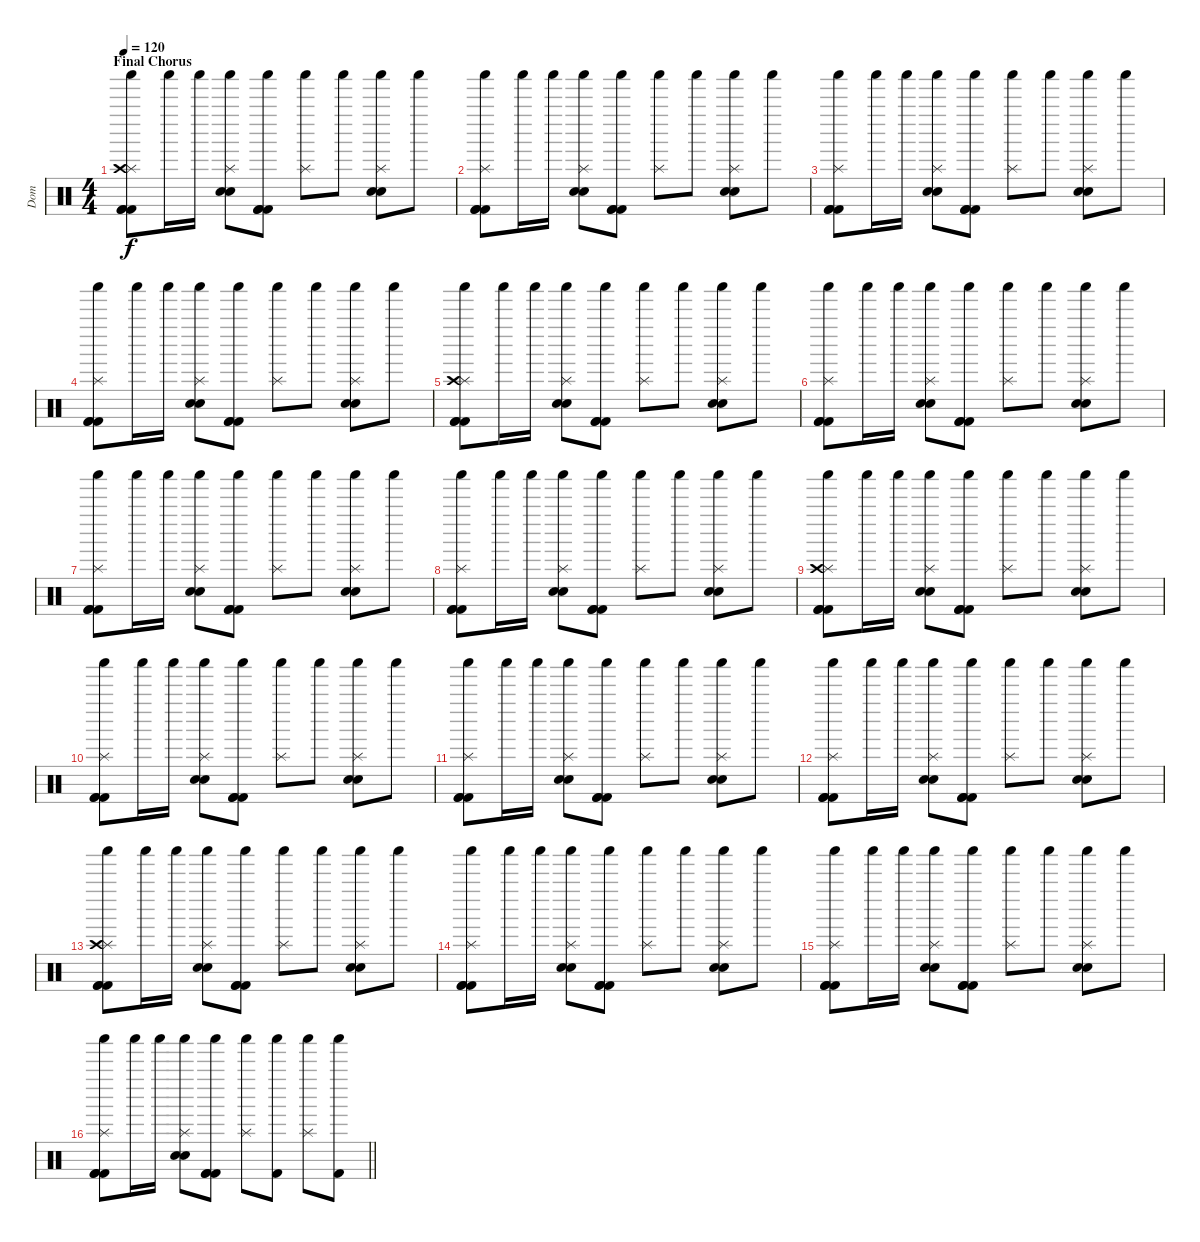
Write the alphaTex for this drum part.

\track ("Dom" "Dom") {instrument percussion}
\staff {score}
\articulation defaults
\ts (4 4)
\section ("" "Final Chorus")
\tempo 120
\clef neutral
\ks c
("Shaker (hit)" "Splash (hit)" "Crash high (hit)" "Kick (hit) 2" "Kick (hit) 2" "Kick (hit) 2").8{dy f} "Shaker (hit)".16 "Shaker (hit)".16 ("Shaker (hit)" "Electric Snare (hit)" "Electric Snare (hit)" "Splash (hit)").8 ("Shaker (hit)" "Kick (hit) 2" "Kick (hit) 2" "Kick (hit) 2").8 ("Shaker (hit)" "Splash (hit)").8 "Shaker (hit)".8 ("Shaker (hit)" "Electric Snare (hit)" "Electric Snare (hit)" "Splash (hit)").8 "Shaker (hit)".8 |
("Shaker (hit)" "Splash (hit)" "Kick (hit) 2" "Kick (hit) 2" "Kick (hit) 2").8 "Shaker (hit)".16 "Shaker (hit)".16 ("Shaker (hit)" "Electric Snare (hit)" "Electric Snare (hit)" "Splash (hit)").8 ("Shaker (hit)" "Kick (hit) 2" "Kick (hit) 2" "Kick (hit) 2").8 ("Shaker (hit)" "Splash (hit)").8 "Shaker (hit)".8 ("Shaker (hit)" "Electric Snare (hit)" "Electric Snare (hit)" "Splash (hit)").8 "Shaker (hit)".8 |
("Shaker (hit)" "Splash (hit)" "Kick (hit) 2" "Kick (hit) 2" "Kick (hit) 2").8 "Shaker (hit)".16 "Shaker (hit)".16 ("Shaker (hit)" "Electric Snare (hit)" "Electric Snare (hit)" "Splash (hit)").8 ("Shaker (hit)" "Kick (hit) 2" "Kick (hit) 2" "Kick (hit) 2").8 ("Shaker (hit)" "Splash (hit)").8 "Shaker (hit)".8 ("Shaker (hit)" "Electric Snare (hit)" "Electric Snare (hit)" "Splash (hit)").8 "Shaker (hit)".8 |
("Shaker (hit)" "Splash (hit)" "Kick (hit) 2" "Kick (hit) 2" "Kick (hit) 2").8 "Shaker (hit)".16 "Shaker (hit)".16 ("Shaker (hit)" "Electric Snare (hit)" "Electric Snare (hit)" "Splash (hit)").8 ("Shaker (hit)" "Kick (hit) 2" "Kick (hit) 2" "Kick (hit) 2").8 ("Shaker (hit)" "Splash (hit)").8 "Shaker (hit)".8 ("Shaker (hit)" "Electric Snare (hit)" "Electric Snare (hit)" "Splash (hit)").8 "Shaker (hit)".8 |
("Shaker (hit)" "Splash (hit)" "Crash high (hit)" "Kick (hit) 2" "Kick (hit) 2" "Kick (hit) 2").8 "Shaker (hit)".16 "Shaker (hit)".16 ("Shaker (hit)" "Electric Snare (hit)" "Electric Snare (hit)" "Splash (hit)").8 ("Shaker (hit)" "Kick (hit) 2" "Kick (hit) 2" "Kick (hit) 2").8 ("Shaker (hit)" "Splash (hit)").8 "Shaker (hit)".8 ("Shaker (hit)" "Electric Snare (hit)" "Electric Snare (hit)" "Splash (hit)").8 "Shaker (hit)".8 |
("Shaker (hit)" "Splash (hit)" "Kick (hit) 2" "Kick (hit) 2" "Kick (hit) 2").8 "Shaker (hit)".16 "Shaker (hit)".16 ("Shaker (hit)" "Electric Snare (hit)" "Electric Snare (hit)" "Splash (hit)").8 ("Shaker (hit)" "Kick (hit) 2" "Kick (hit) 2" "Kick (hit) 2").8 ("Shaker (hit)" "Splash (hit)").8 "Shaker (hit)".8 ("Shaker (hit)" "Electric Snare (hit)" "Electric Snare (hit)" "Splash (hit)").8 "Shaker (hit)".8 |
("Shaker (hit)" "Splash (hit)" "Kick (hit) 2" "Kick (hit) 2" "Kick (hit) 2").8 "Shaker (hit)".16 "Shaker (hit)".16 ("Shaker (hit)" "Electric Snare (hit)" "Electric Snare (hit)" "Splash (hit)").8 ("Shaker (hit)" "Kick (hit) 2" "Kick (hit) 2" "Kick (hit) 2").8 ("Shaker (hit)" "Splash (hit)").8 "Shaker (hit)".8 ("Shaker (hit)" "Electric Snare (hit)" "Electric Snare (hit)" "Splash (hit)").8 "Shaker (hit)".8 |
("Shaker (hit)" "Splash (hit)" "Kick (hit) 2" "Kick (hit) 2" "Kick (hit) 2").8 "Shaker (hit)".16 "Shaker (hit)".16 ("Shaker (hit)" "Electric Snare (hit)" "Electric Snare (hit)" "Splash (hit)").8 ("Shaker (hit)" "Kick (hit) 2" "Kick (hit) 2" "Kick (hit) 2").8 ("Shaker (hit)" "Splash (hit)").8 "Shaker (hit)".8 ("Shaker (hit)" "Electric Snare (hit)" "Electric Snare (hit)" "Splash (hit)").8 "Shaker (hit)".8 |
("Shaker (hit)" "Splash (hit)" "Crash high (hit)" "Kick (hit) 2" "Kick (hit) 2" "Kick (hit) 2").8 "Shaker (hit)".16 "Shaker (hit)".16 ("Shaker (hit)" "Electric Snare (hit)" "Electric Snare (hit)" "Splash (hit)").8 ("Shaker (hit)" "Kick (hit) 2" "Kick (hit) 2" "Kick (hit) 2").8 ("Shaker (hit)" "Splash (hit)").8 "Shaker (hit)".8 ("Shaker (hit)" "Electric Snare (hit)" "Electric Snare (hit)" "Splash (hit)").8 "Shaker (hit)".8 |
("Shaker (hit)" "Splash (hit)" "Kick (hit) 2" "Kick (hit) 2" "Kick (hit) 2").8 "Shaker (hit)".16 "Shaker (hit)".16 ("Shaker (hit)" "Electric Snare (hit)" "Electric Snare (hit)" "Splash (hit)").8 ("Shaker (hit)" "Kick (hit) 2" "Kick (hit) 2" "Kick (hit) 2").8 ("Shaker (hit)" "Splash (hit)").8 "Shaker (hit)".8 ("Shaker (hit)" "Electric Snare (hit)" "Electric Snare (hit)" "Splash (hit)").8 "Shaker (hit)".8 |
("Shaker (hit)" "Splash (hit)" "Kick (hit) 2" "Kick (hit) 2" "Kick (hit) 2").8 "Shaker (hit)".16 "Shaker (hit)".16 ("Shaker (hit)" "Electric Snare (hit)" "Electric Snare (hit)" "Splash (hit)").8 ("Shaker (hit)" "Kick (hit) 2" "Kick (hit) 2" "Kick (hit) 2").8 ("Shaker (hit)" "Splash (hit)").8 "Shaker (hit)".8 ("Shaker (hit)" "Electric Snare (hit)" "Electric Snare (hit)" "Splash (hit)").8 "Shaker (hit)".8 |
("Shaker (hit)" "Splash (hit)" "Kick (hit) 2" "Kick (hit) 2" "Kick (hit) 2").8 "Shaker (hit)".16 "Shaker (hit)".16 ("Shaker (hit)" "Electric Snare (hit)" "Electric Snare (hit)" "Splash (hit)").8 ("Shaker (hit)" "Kick (hit) 2" "Kick (hit) 2" "Kick (hit) 2").8 ("Shaker (hit)" "Splash (hit)").8 "Shaker (hit)".8 ("Shaker (hit)" "Electric Snare (hit)" "Electric Snare (hit)" "Splash (hit)").8 "Shaker (hit)".8 |
("Shaker (hit)" "Splash (hit)" "Crash high (hit)" "Kick (hit) 2" "Kick (hit) 2" "Kick (hit) 2").8 "Shaker (hit)".16 "Shaker (hit)".16 ("Shaker (hit)" "Electric Snare (hit)" "Electric Snare (hit)" "Splash (hit)").8 ("Shaker (hit)" "Kick (hit) 2" "Kick (hit) 2" "Kick (hit) 2").8 ("Shaker (hit)" "Splash (hit)").8 "Shaker (hit)".8 ("Shaker (hit)" "Electric Snare (hit)" "Electric Snare (hit)" "Splash (hit)").8 "Shaker (hit)".8 |
("Shaker (hit)" "Splash (hit)" "Kick (hit) 2" "Kick (hit) 2" "Kick (hit) 2").8 "Shaker (hit)".16 "Shaker (hit)".16 ("Shaker (hit)" "Electric Snare (hit)" "Electric Snare (hit)" "Splash (hit)").8 ("Shaker (hit)" "Kick (hit) 2" "Kick (hit) 2" "Kick (hit) 2").8 ("Shaker (hit)" "Splash (hit)").8 "Shaker (hit)".8 ("Shaker (hit)" "Electric Snare (hit)" "Electric Snare (hit)" "Splash (hit)").8 "Shaker (hit)".8 |
("Shaker (hit)" "Splash (hit)" "Kick (hit) 2" "Kick (hit) 2" "Kick (hit) 2").8 "Shaker (hit)".16 "Shaker (hit)".16 ("Shaker (hit)" "Electric Snare (hit)" "Electric Snare (hit)" "Splash (hit)").8 ("Shaker (hit)" "Kick (hit) 2" "Kick (hit) 2" "Kick (hit) 2").8 ("Shaker (hit)" "Splash (hit)").8 "Shaker (hit)".8 ("Shaker (hit)" "Electric Snare (hit)" "Electric Snare (hit)" "Splash (hit)").8 "Shaker (hit)".8 |
\barLineRight lightlight
("Shaker (hit)" "Splash (hit)" "Kick (hit) 2" "Kick (hit) 2" "Kick (hit) 2").8 "Shaker (hit)".16 "Shaker (hit)".16 ("Shaker (hit)" "Electric Snare (hit)" "Electric Snare (hit)" "Splash (hit)").8 ("Shaker (hit)" "Kick (hit) 2" "Kick (hit) 2" "Kick (hit) 2").8 ("Shaker (hit)" "Splash (hit)").8 ("Shaker (hit)" "Kick (hit) 2").8 ("Shaker (hit)" "Splash (hit)").8 ("Shaker (hit)" "Kick (hit) 2").8
